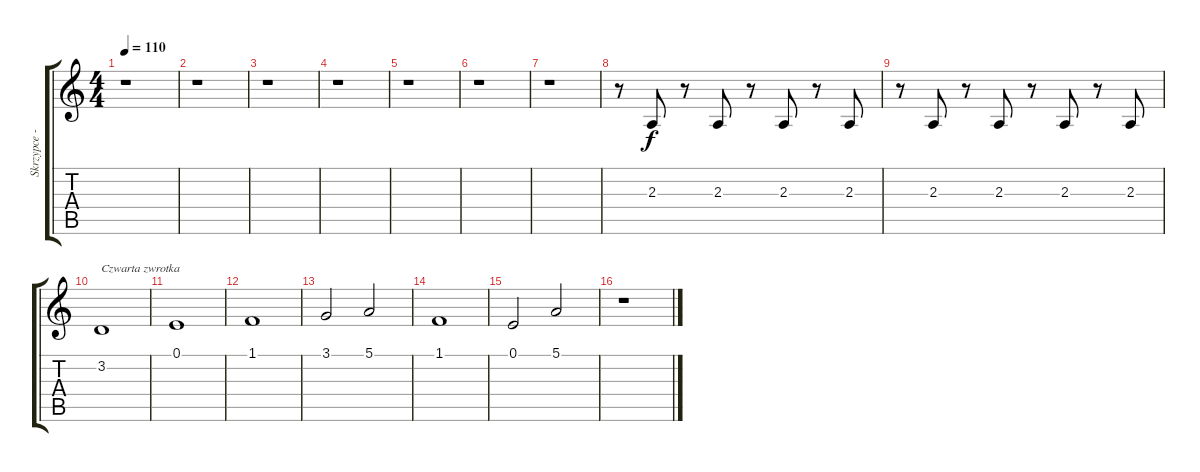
\track ("Skrzypce - W. Czemplik" "Skrzypce -") {instrument violin}
\staff {score tabs}
\tuning (E4 B3 G3 D3 A2 E2) {hide}
\ts (4 4)
\tempo 110
\clef g2
\ks c
r.1{dy f} |
r.1 |
r.1 |
r.1 |
r.1 |
r.1 |
r.1 |
r.8 2.3.8 r.8 2.3.8 r.8 2.3.8 r.8 2.3.8 |
r.8 2.3.8 r.8 2.3.8 r.8 2.3.8 r.8 2.3.8 |
3.2.1{txt "Czwarta zwrotka"} |
0.1.1 |
1.1.1 |
3.1.2 5.1.2 |
1.1.1 |
0.1.2 5.1.2 |
r.1
